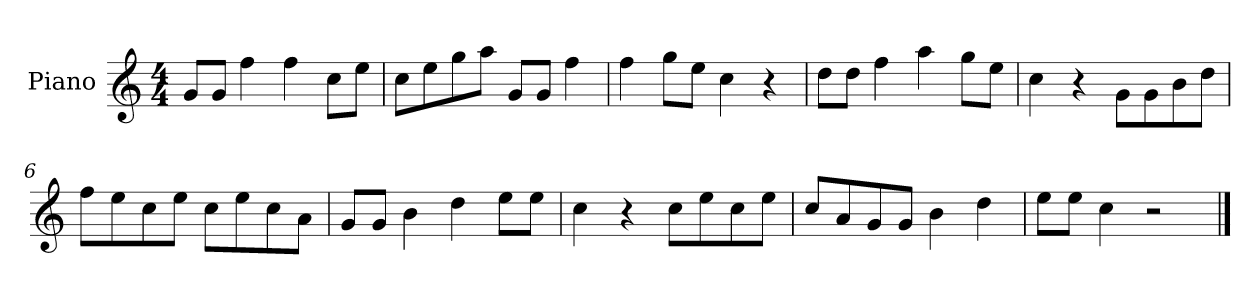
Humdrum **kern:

**kern
*part1
*staff1
*I"Piano
*I'P-no
*clefG2
*k[]
*M4/4
*MM90
=1
8g/L
8g/J
4ff\
4ff\
8cc\L
8ee\J
=2
8cc\L
8ee\
8gg\
8aa\J
8g/L
8g/J
4ff\
=3
4ff\
8gg\L
8ee\J
4cc\
4r
=4
8dd\L
8dd\J
4ff\
4aa\
8gg\L
8ee\J
=5
4cc\
4r
8g\L
8g\
8b\
8dd\J
=6
8ff\L
8ee\
8cc\
8ee\J
8cc\L
8ee\
8cc\
8a\J
!!LO:LB:g=z
=7
8g/L
8g/J
4b\
4dd\
8ee\L
8ee\J
=8
4cc\
4r
8cc\L
8ee\
8cc\
8ee\J
=9
8cc/L
8a/
8g/
8g/J
4b\
4dd\
=10
8ee\L
8ee\J
4cc\
2r
==
*-
